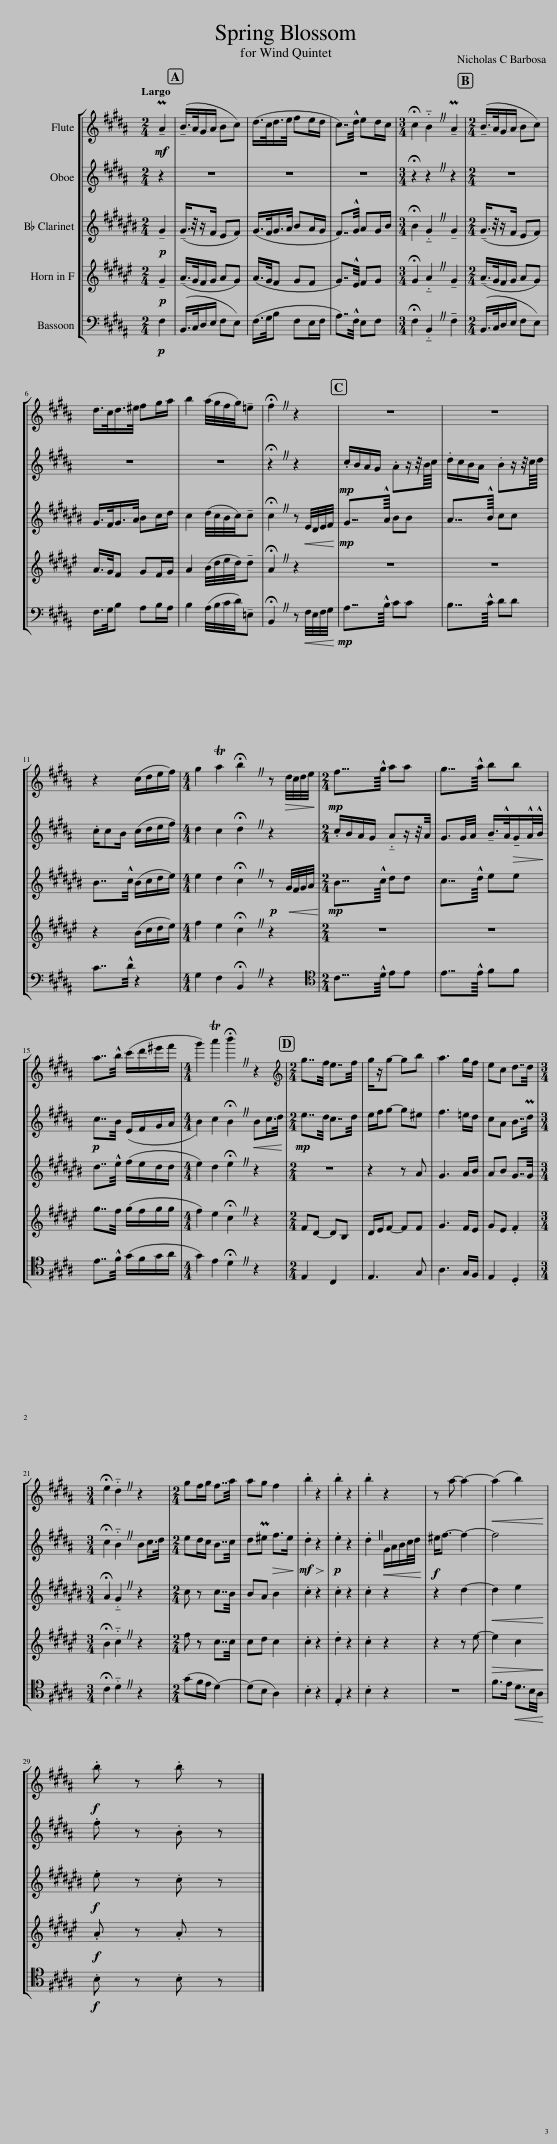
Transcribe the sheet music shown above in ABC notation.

X:1
%%score [ 1 2 3 4 5 ]
L:1/8
Q:1/4=50
M:2/4
I:linebreak $
K:B
V:1 treble
V:2 treble
V:3 treble transpose=-2
V:4 treble transpose=-7
V:5 bass
V:1
!mf! !tenuto!PA2 | (!tenuto!B/>A/G/A/ Bc) | (d/>c/d/>e/ fe/d/ | c7/4)!^!d/4 ed/c/ |[M:3/4] !fermata!c2 !tenuto!.B2 !tenuto!PA2 | %5
[M:2/4] (!tenuto!B/>A/G/A/ Bc) |$ d/>c/d/>^e/ fg/a/ | b2 (a/4g/4f/4g/4)!tenuto!=e | !fermata!f2 z2 | z4 | %10
 z4 |$ z2 (c/d/e/f/) |[M:4/4] g2 Ta2 !fermata!b2 z!>(! d/4c/4d/4e/4!>)! |[M:2/4]!mp! f15/8!^!g/8 aa | g15/8!^!a/8 bb |$ %15
 a7/4!^!b/4 (c'/d'/^e'/f'/ |[M:4/4] g'2) Ta'2 !fermata!b'2 z2 |[M:2/4][K:treble] g7/4f/4 e7/4f/4 | g/z/g- gb | a3 g/f/ | %20
 ec d7/4d/4 |$[M:3/4] !fermata!e2 !tenuto!.d2 z2 |[M:2/4] gf/g/ f7/4a/4 | ag f2 | .b2 z2 | %25
 .b2 z2 | .b2 z2 | z a- a2- |!<(! (a2 b2)!<)! |$!f! .b z .b z |] %30
V:2
 z2 | z4 | z4 | z4 |[M:3/4] !fermata!z2 z2 z2 | %5
[M:2/4] z4 |$ z4 | z4 | !fermata!z2 z2 |!mp! .c/B/A/G/ .Az/z/4B/8c/8 | %10
 .d/c/B/A/ .Bz/z/4c/8d/8 |$ .c/cB/ (c/d/e/f/) |[M:4/4] d2 c2 !fermata!d2 z2 |[M:2/4] .c/B/A/G/ !tenuto!.Az/z/4A/4 | G3/2G/4A/4 !tenuto!B/>!^!A/!>(!!tenuto!G/!^!A/4!^!B/4!>)! |$ %15
!p! c7/4B/4 (E/F/G/A/ |[M:4/4] B2) c2 !fermata!B2!<(! Bc/>d/!<)! |[M:2/4]!mp! e7/4d/4 c7/4d/4 | e/f/g- g^e | f3 =e/d/ | %20
 cA B7/4Pd/4 |$[M:3/4] !fermata!c2 !tenuto!.B2 Bc/>d/ |[M:2/4] ed/c/ B7/4c/4 | dP^e!>(! f>e!>)! |!mf! .d2!>(! z2!>)! | %25
!p! .e2 z2 | .d2!<(! G/A/B/c/4d/4!<)! |!f! ^e<f- f2- | f4 |$ .f z .B z |] %30
V:3
[K:C#]!p! !tenuto!G2 | (!tenuto!G/>z/z/F/ EF) | (G/>F/G/>A/ BA/G/ | F7/4)!^!G/4 AG/B/ |[M:3/4] !fermata!B2 !tenuto!.G2 !tenuto!G2 | %5
[M:2/4] (!tenuto!G/>z/z/F/ EF) |$ G/>F/G/>A/ Bc/d/ | c2 (d/4c/4B/4c/4)!tenuto!c | !fermata!c2 z!<(! E/4D/4E/4F/4!<)! |!mp! G15/8!^!A/8 BB | %10
 A15/8!^!B/8 cc |$ B7/4!^!c/4 (B/c/d/e/) |[M:4/4] e2 d2 !fermata!c2!p! z!<(! G/4F/4G/4A/4!<)! |[M:2/4]!mp! B15/8!^!c/8 dd | c15/8!^!d/8 ee |$ %15
 d7/4!^!e/4 (f/e/d/d/ |[M:4/4] e2) d2 !fermata!e2 z2 |[M:2/4] z4 | z2 z A | G3 A/B/ | %20
 AB G7/4G/4 |$[M:3/4] !fermata!A2 !tenuto!.G2 z2 |[M:2/4] c z c7/4B/4 | BA B2 | .c2 z2 | %25
 .c2 z2 | .c2 z2 | z2 d2- |!<(! d2 e2!<)! |$!f! .e z .c z |] %30
V:4
[K:F#]!p! !tenuto!G2 | (!tenuto!A/>G/F/G/ AG) | (A/>G/F GF | G7/4)!^!E/4 FG |[M:3/4] !fermata!G2 !tenuto!.A2 !tenuto!G2 | %5
[M:2/4] (!tenuto!A/>G/F/G/ AG) |$ A/>G/F GF/G/ | A2 (B/4d/4e/4d/4)!tenuto!d | !fermata!A2 z2 | z4 | %10
 z4 |$ z2 (B/c/d/e/) |[M:4/4] f2 e2 !fermata!c2 z2 |[M:2/4] z4 | z4 |$ %15
 g7/4f/4 (g/f/g/g/ |[M:4/4] f2) e2 !fermata!c2 z2 |[M:2/4] FD- DB, | D/E/F- FF | G3 F/E/ | %20
 GE .F2 |$[M:3/4] !fermata!B2 !tenuto!.c2 z2 |[M:2/4] f z c7/4c/4 | cd c2 | .c2 z2 | %25
 .d2 z2 | .c2 z2 | z2 z e- |!>(! e2 c2!>)! |$!f! .A z .A z |] %30
V:5
!p! F,2 | (B,,/>C,/D,/E,/ F,E,) | (F,/>G,/B, F,E,/F,/ | A,7/4)!^!F,/4 E,F, |[M:3/4] !fermata!F,2 !tenuto!.B,,2 !tenuto!F,2 | %5
[M:2/4] (B,,/>C,/D,/E,/ F,E,) |$ F,/>G,/B, A,B,/A,/ | B,2 (A,/4B,/4C/4D/4)!tenuto!=E, | !fermata!B,,2 z!<(! F,/4E,/4F,/4G,/4!<)! |!mp! A,15/8!^!B,/8 CC | %10
 B,15/8!^!C/8 DD |$ C7/4!^!D/4 z2 |[M:4/4] G,2 F,2 !fermata!B,,2 z2 |[M:2/4][K:tenor] C15/8!^!D/8 EE | E15/8!^!E/8 FF |$ %15
 E7/4!^!F/4 (G/F/G/A/ |[M:4/4] G2) E2 !fermata!D2 z2 |[M:2/4] E,2 C,2 | E,3 G, | A,3 G,/F,/ | %20
 E,2 .D,2 |$[M:3/4] !fermata!C2 !tenuto!.D2 z2 |[M:2/4] (GF/E/ D2-) | (DB, A,2) | .B,2 z2 | %25
 .E,2 z2 | .B,2 z2 | z4 | F>E!<(! D3/2B,/4A,/4!<)! |$!f! .B, z .B, z |] %30
